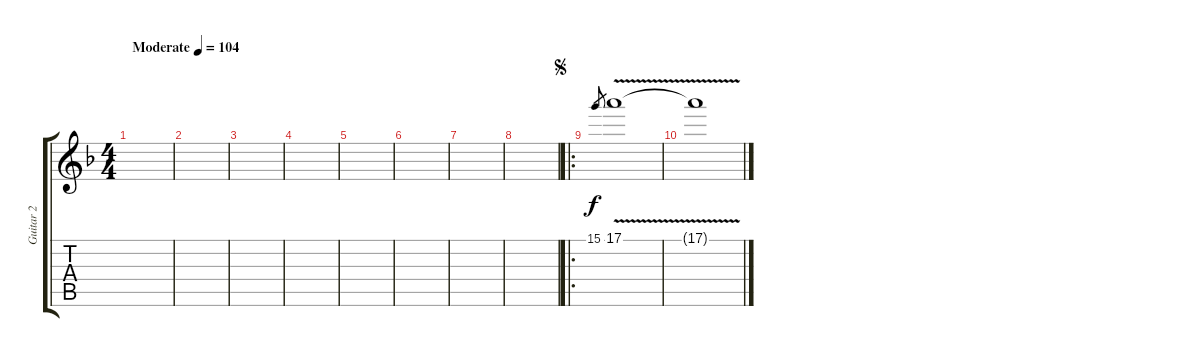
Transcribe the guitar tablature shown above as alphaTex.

\track ("Guitar 2" "Guitar 2") {instrument overdrivenguitar}
\staff {score tabs}
\tuning (E4 B3 G3 D3 A2 E2) {hide}
\ts (4 4)
\tempo (104 "Moderate")
\clef g2
\ks f
|
|
|
|
|
|
|
|
\ro
\jump segno
15.1.8{gr} 17.1{v}.1{dy f} |
17.1{t}.1
